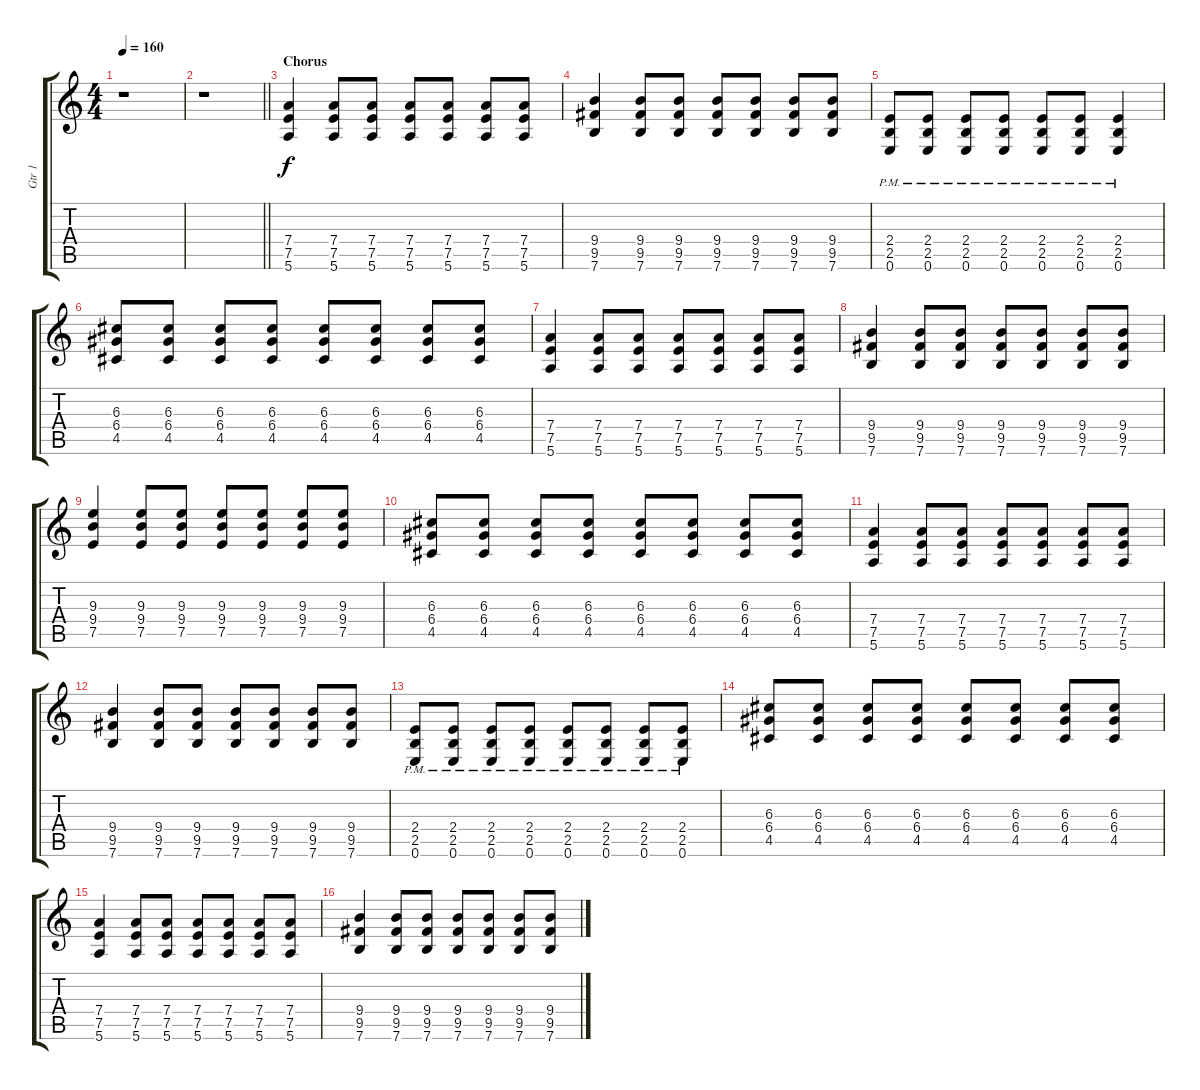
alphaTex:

\track ("Gtr 1" "Gtr 1") {instrument electricguitarclean}
\staff {score tabs}
\tuning (E4 B3 G3 D3 A2 E2) {hide}
\ts (4 4)
\tempo 160
\clef g2
\ks c
r.1{dy f} |
\barLineRight lightlight
r.1 |
\section ("" "Chorus")
(7.4 7.5 5.6).4 (7.4 7.5 5.6).8 (7.4 7.5 5.6).8 (7.4 7.5 5.6).8 (7.4 7.5 5.6).8 (7.4 7.5 5.6).8 (7.4 7.5 5.6).8 |
(9.4 9.5 7.6).4 (9.4 9.5 7.6).8 (9.4 9.5 7.6).8 (9.4 9.5 7.6).8 (9.4 9.5 7.6).8 (9.4 9.5 7.6).8 (9.4 9.5 7.6).8 |
(2.4{pm} 2.5{pm} 0.6{pm}).8 (2.4{pm} 2.5{pm} 0.6{pm}).8 (2.4{pm} 2.5{pm} 0.6{pm}).8 (2.4{pm} 2.5{pm} 0.6{pm}).8 (2.4{pm} 2.5{pm} 0.6{pm}).8 (2.4{pm} 2.5{pm} 0.6{pm}).8 (2.4{pm} 2.5{pm} 0.6{pm}).4 |
(6.3 6.4 4.5).8 (6.3 6.4 4.5).8 (6.3 6.4 4.5).8 (6.3 6.4 4.5).8 (6.3 6.4 4.5).8 (6.3 6.4 4.5).8 (6.3 6.4 4.5).8 (6.3 6.4 4.5).8 |
(7.4 7.5 5.6).4 (7.4 7.5 5.6).8 (7.4 7.5 5.6).8 (7.4 7.5 5.6).8 (7.4 7.5 5.6).8 (7.4 7.5 5.6).8 (7.4 7.5 5.6).8 |
(9.4 9.5 7.6).4 (9.4 9.5 7.6).8 (9.4 9.5 7.6).8 (9.4 9.5 7.6).8 (9.4 9.5 7.6).8 (9.4 9.5 7.6).8 (9.4 9.5 7.6).8 |
(9.3 9.4 7.5).4 (9.3 9.4 7.5).8 (9.3 9.4 7.5).8 (9.3 9.4 7.5).8 (9.3 9.4 7.5).8 (9.3 9.4 7.5).8 (9.3 9.4 7.5).8 |
(6.3 6.4 4.5).8 (6.3 6.4 4.5).8 (6.3 6.4 4.5).8 (6.3 6.4 4.5).8 (6.3 6.4 4.5).8 (6.3 6.4 4.5).8 (6.3 6.4 4.5).8 (6.3 6.4 4.5).8 |
(7.4 7.5 5.6).4 (7.4 7.5 5.6).8 (7.4 7.5 5.6).8 (7.4 7.5 5.6).8 (7.4 7.5 5.6).8 (7.4 7.5 5.6).8 (7.4 7.5 5.6).8 |
(9.4 9.5 7.6).4 (9.4 9.5 7.6).8 (9.4 9.5 7.6).8 (9.4 9.5 7.6).8 (9.4 9.5 7.6).8 (9.4 9.5 7.6).8 (9.4 9.5 7.6).8 |
(2.4{pm} 2.5{pm} 0.6{pm}).8 (2.4{pm} 2.5{pm} 0.6{pm}).8 (2.4{pm} 2.5{pm} 0.6{pm}).8 (2.4{pm} 2.5{pm} 0.6{pm}).8 (2.4{pm} 2.5{pm} 0.6{pm}).8 (2.4{pm} 2.5{pm} 0.6{pm}).8 (2.4{pm} 2.5{pm} 0.6{pm}).8 (2.4{pm} 2.5{pm} 0.6{pm}).8 |
(6.3 6.4 4.5).8 (6.3 6.4 4.5).8 (6.3 6.4 4.5).8 (6.3 6.4 4.5).8 (6.3 6.4 4.5).8 (6.3 6.4 4.5).8 (6.3 6.4 4.5).8 (6.3 6.4 4.5).8 |
(7.4 7.5 5.6).4 (7.4 7.5 5.6).8 (7.4 7.5 5.6).8 (7.4 7.5 5.6).8 (7.4 7.5 5.6).8 (7.4 7.5 5.6).8 (7.4 7.5 5.6).8 |
(9.4 9.5 7.6).4 (9.4 9.5 7.6).8 (9.4 9.5 7.6).8 (9.4 9.5 7.6).8 (9.4 9.5 7.6).8 (9.4 9.5 7.6).8 (9.4 9.5 7.6).8
